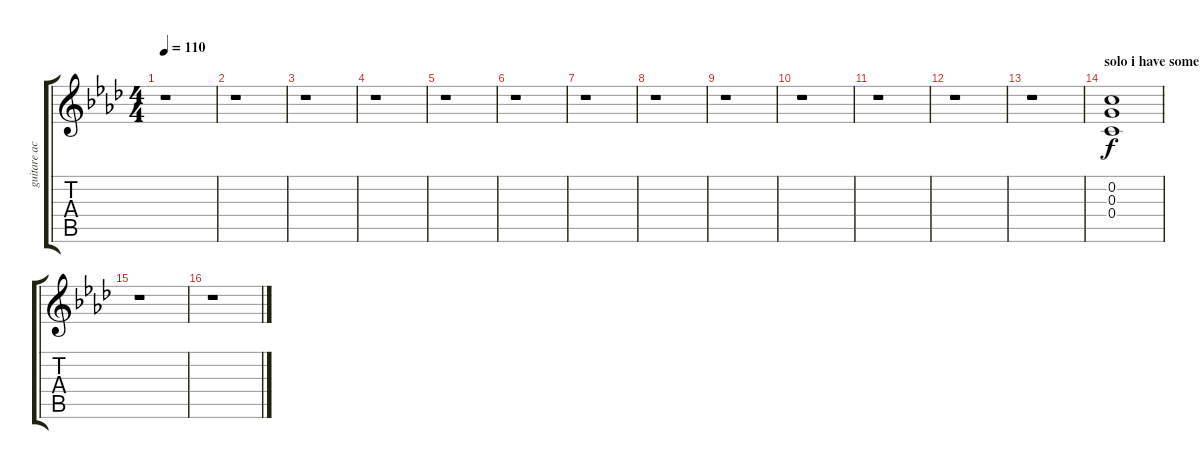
\track ("guitare accoustique" "guitare ac") {instrument acousticguitarsteel}
\staff {score tabs}
\tuning (Eb4 C4 G3 C3 G2 C2) {hide}
\ts (4 4)
\tempo 110
\clef g2
\ks fminor
r.1{dy f} |
r.1 |
r.1 |
r.1 |
r.1 |
r.1 |
r.1 |
r.1 |
r.1 |
r.1 |
r.1 |
r.1 |
r.1 |
\section ("" "solo i have some difficult sorry!")
(0.2 0.3 0.4).1{volume 12 instrument distortionguitar} |
r.1 |
r.1
